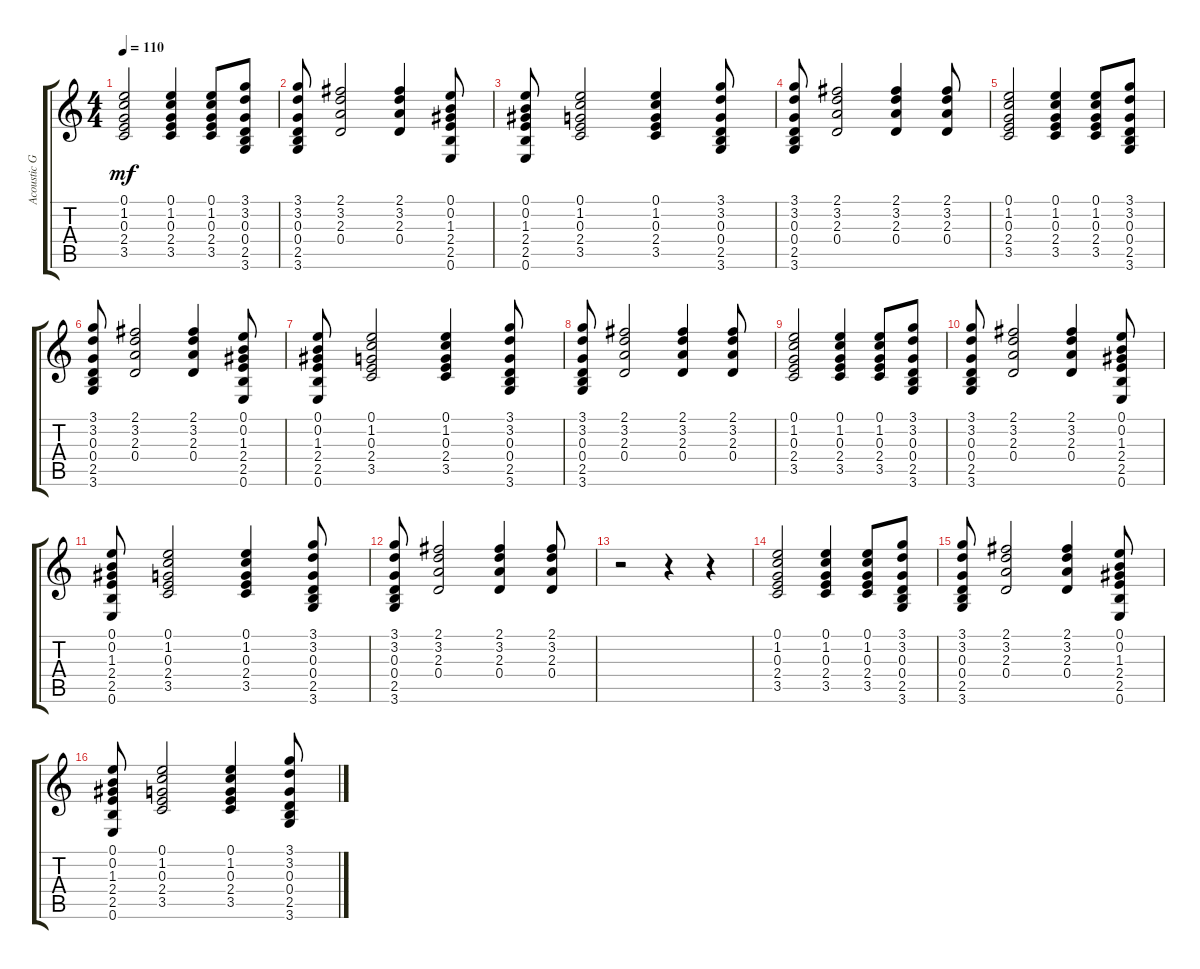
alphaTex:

\track ("Acoustic Guitar 2" "Acoustic G") {instrument acousticguitarsteel}
\staff {score tabs}
\tuning (E4 B3 G3 D3 A2 E2) {hide}
\ts (4 4)
\tempo 110
\clef g2
\ks c
(0.1 1.2 0.3 2.4 3.5).2{dy mf} (0.1 1.2 0.3 2.4 3.5).4 (0.1 1.2 0.3 2.4 3.5).8 (3.1 3.2 0.3 0.4 2.5 3.6).8 |
(3.1 3.2 0.3 0.4 2.5 3.6).8 (2.1 3.2 2.3 0.4).2 (2.1 3.2 2.3 0.4).4 (0.1 0.2 1.3 2.4 2.5 0.6).8 |
(0.1 0.2 1.3 2.4 2.5 0.6).8 (0.1 1.2 0.3 2.4 3.5).2 (0.1 1.2 0.3 2.4 3.5).4 (3.1 3.2 0.3 0.4 2.5 3.6).8 |
(3.1 3.2 0.3 0.4 2.5 3.6).8 (2.1 3.2 2.3 0.4).2 (2.1 3.2 2.3 0.4).4 (2.1 3.2 2.3 0.4).8 |
(0.1 1.2 0.3 2.4 3.5).2 (0.1 1.2 0.3 2.4 3.5).4 (0.1 1.2 0.3 2.4 3.5).8 (3.1 3.2 0.3 0.4 2.5 3.6).8 |
(3.1 3.2 0.3 0.4 2.5 3.6).8 (2.1 3.2 2.3 0.4).2 (2.1 3.2 2.3 0.4).4 (0.1 0.2 1.3 2.4 2.5 0.6).8 |
(0.1 0.2 1.3 2.4 2.5 0.6).8 (0.1 1.2 0.3 2.4 3.5).2 (0.1 1.2 0.3 2.4 3.5).4 (3.1 3.2 0.3 0.4 2.5 3.6).8 |
(3.1 3.2 0.3 0.4 2.5 3.6).8 (2.1 3.2 2.3 0.4).2 (2.1 3.2 2.3 0.4).4 (2.1 3.2 2.3 0.4).8 |
(0.1 1.2 0.3 2.4 3.5).2 (0.1 1.2 0.3 2.4 3.5).4 (0.1 1.2 0.3 2.4 3.5).8 (3.1 3.2 0.3 0.4 2.5 3.6).8 |
(3.1 3.2 0.3 0.4 2.5 3.6).8 (2.1 3.2 2.3 0.4).2 (2.1 3.2 2.3 0.4).4 (0.1 0.2 1.3 2.4 2.5 0.6).8 |
(0.1 0.2 1.3 2.4 2.5 0.6).8 (0.1 1.2 0.3 2.4 3.5).2 (0.1 1.2 0.3 2.4 3.5).4 (3.1 3.2 0.3 0.4 2.5 3.6).8 |
(3.1 3.2 0.3 0.4 2.5 3.6).8 (2.1 3.2 2.3 0.4).2 (2.1 3.2 2.3 0.4).4 (2.1 3.2 2.3 0.4).8 |
r.2 r.4 r.4 |
(0.1 1.2 0.3 2.4 3.5).2 (0.1 1.2 0.3 2.4 3.5).4 (0.1 1.2 0.3 2.4 3.5).8 (3.1 3.2 0.3 0.4 2.5 3.6).8 |
(3.1 3.2 0.3 0.4 2.5 3.6).8 (2.1 3.2 2.3 0.4).2 (2.1 3.2 2.3 0.4).4 (0.1 0.2 1.3 2.4 2.5 0.6).8 |
(0.1 0.2 1.3 2.4 2.5 0.6).8 (0.1 1.2 0.3 2.4 3.5).2 (0.1 1.2 0.3 2.4 3.5).4 (3.1 3.2 0.3 0.4 2.5 3.6).8
